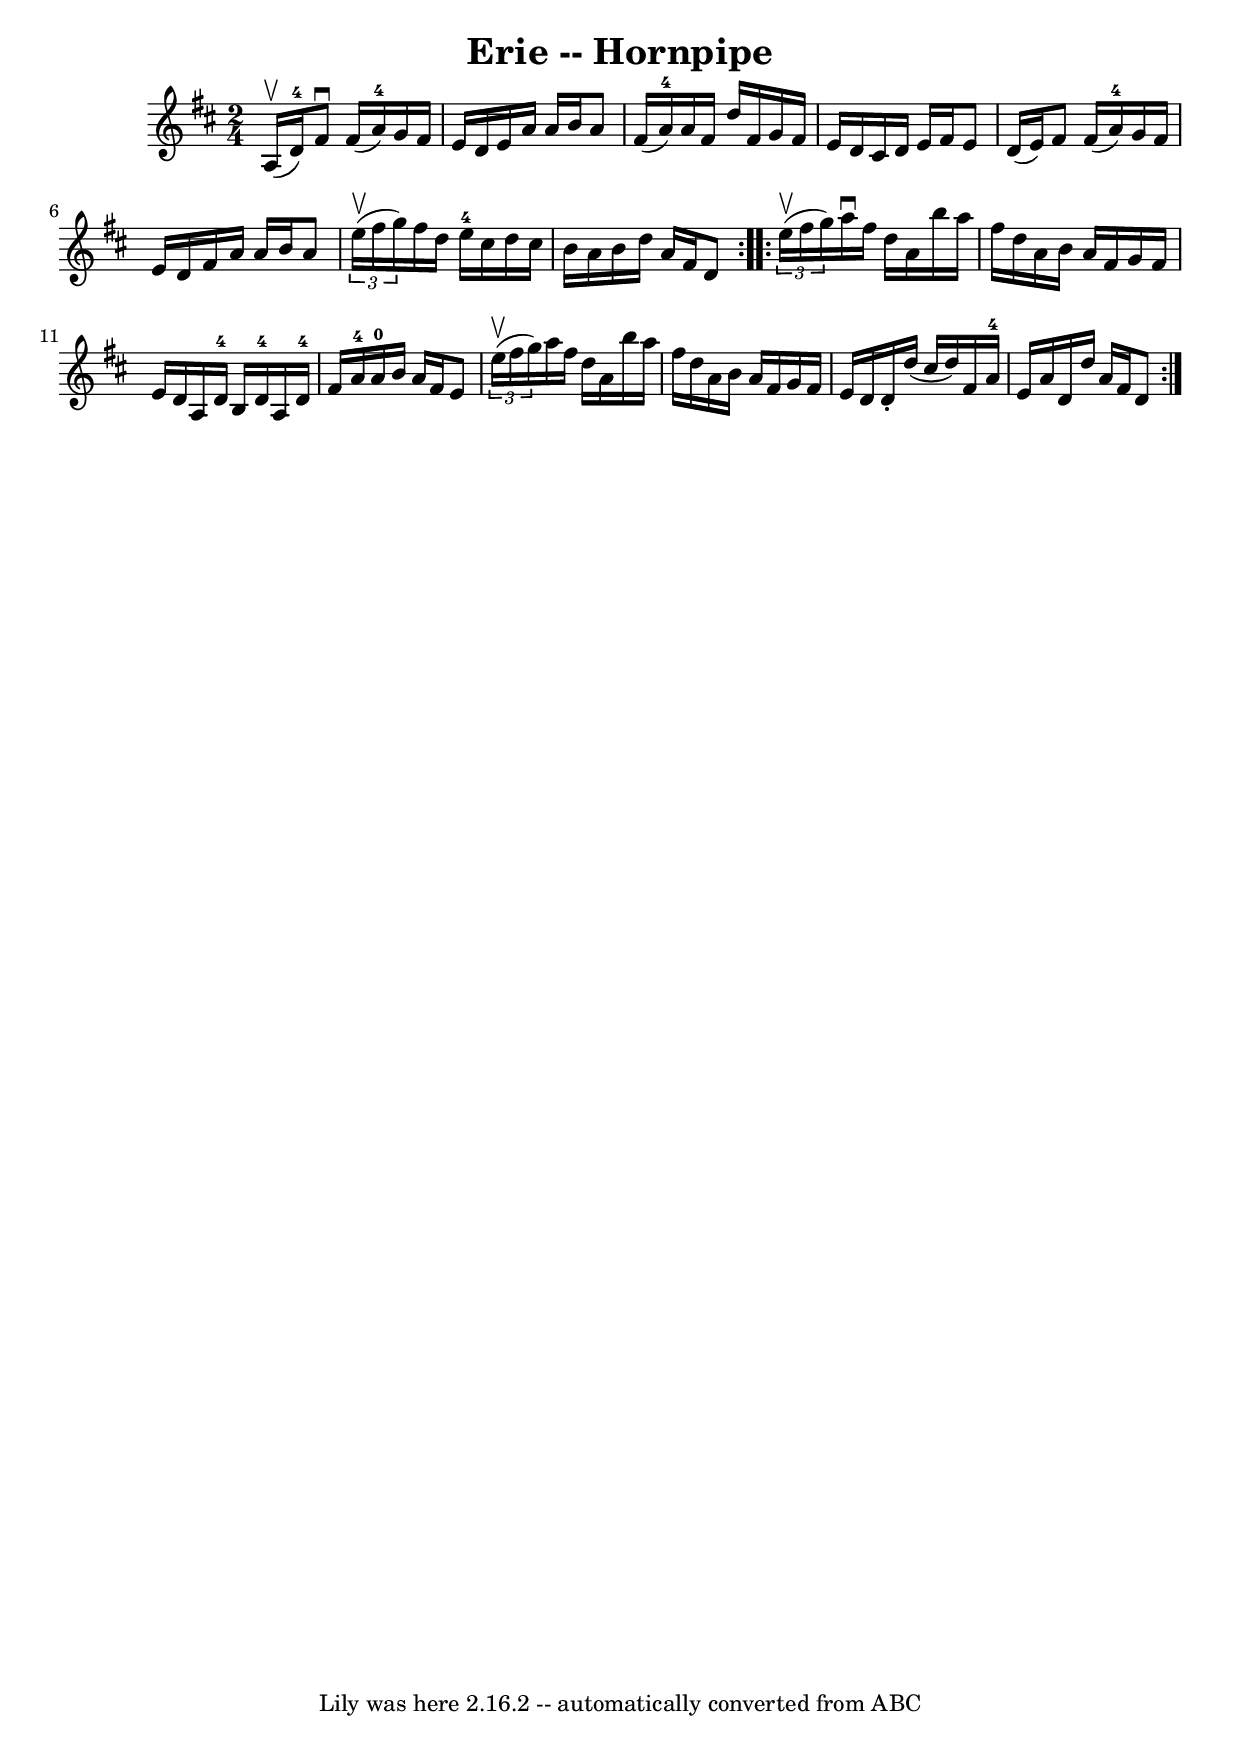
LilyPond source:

\version "2.16.2"
\include "Mammoth.ily"
\header {
  %% book = "Cole's 1000 Fiddle Tunes"
  crossRefNumber = "1"
  footnotes = ""
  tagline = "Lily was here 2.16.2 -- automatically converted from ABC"
  title = "Erie -- Hornpipe"

}
voicedefault =  {



  \repeat volta 2 {

    \time 2/4 
    \key d \major
    a16 (^\upbow d'16-4) |
    fis'8^\downbow fis'16 (a'16-4) g'16 fis'16 e'16 d'16  |
    
    e'16 a'16 a'16 b'16 a'8 fis'16 (a'16-4) |
    
    a'16 fis'16 d''16 fis'16 g'16 fis'16 e'16 d'16  |
    
    cis'16 d'16 e'16 fis'16 e'8 d'16 (e'16) |
    fis'8 
    fis'16 (a'16-4) g'16 fis'16 e'16 d'16  |
    fis'16  
    a'16 a'16 b'16 a'8    \times 2/3 { e''16 (^\upbow fis''16    
				       g''16) 
				     } |
    fis''16 d''16 e''16-4 cis''16 d''16    
    cis''16 b'16 a'16  |
    b'16 d''16 a'16 fis'16 d'8  
  }   
  
  \repeat volta 2 {
    \times 2/3 { e''16 (^\upbow fis''16 g''16) 
	       } 
    |
    a''16^\downbow fis''16 d''16 a'16 b''16 a''16    
    fis''16 d''16  |
    a'16 b'16 a'16 fis'16 g'16 fis'16   
    e'16 d'16  |
    a16 d'16-4 b16 d'16-4 a16 d'16 -4 fis'16 a'16-4 |
    a'16-0 b'16 a'16 fis'16 e'8 
    \times 2/3 { e''16 (^\upbow fis''16 g''16) 
	       } |
    a''16    
    fis''16 d''16 a'16 b''16 a''16 fis''16 d''16  |
    a'16 
    b'16 a'16 fis'16 g'16 fis'16 e'16 d'16  |
    d'16 -. 
    d''16 (cis''16 d''16) fis'16 a'16-4 e'16 a'16  |
    
    d'16 d''16 a'16 fis'16 d'8  
  }   

}

\score{
  <<

    \context Staff="default"
    {
      \voicedefault 
      
    }

  >>
  \layout {
    
  }
  \midi {
  }

}
